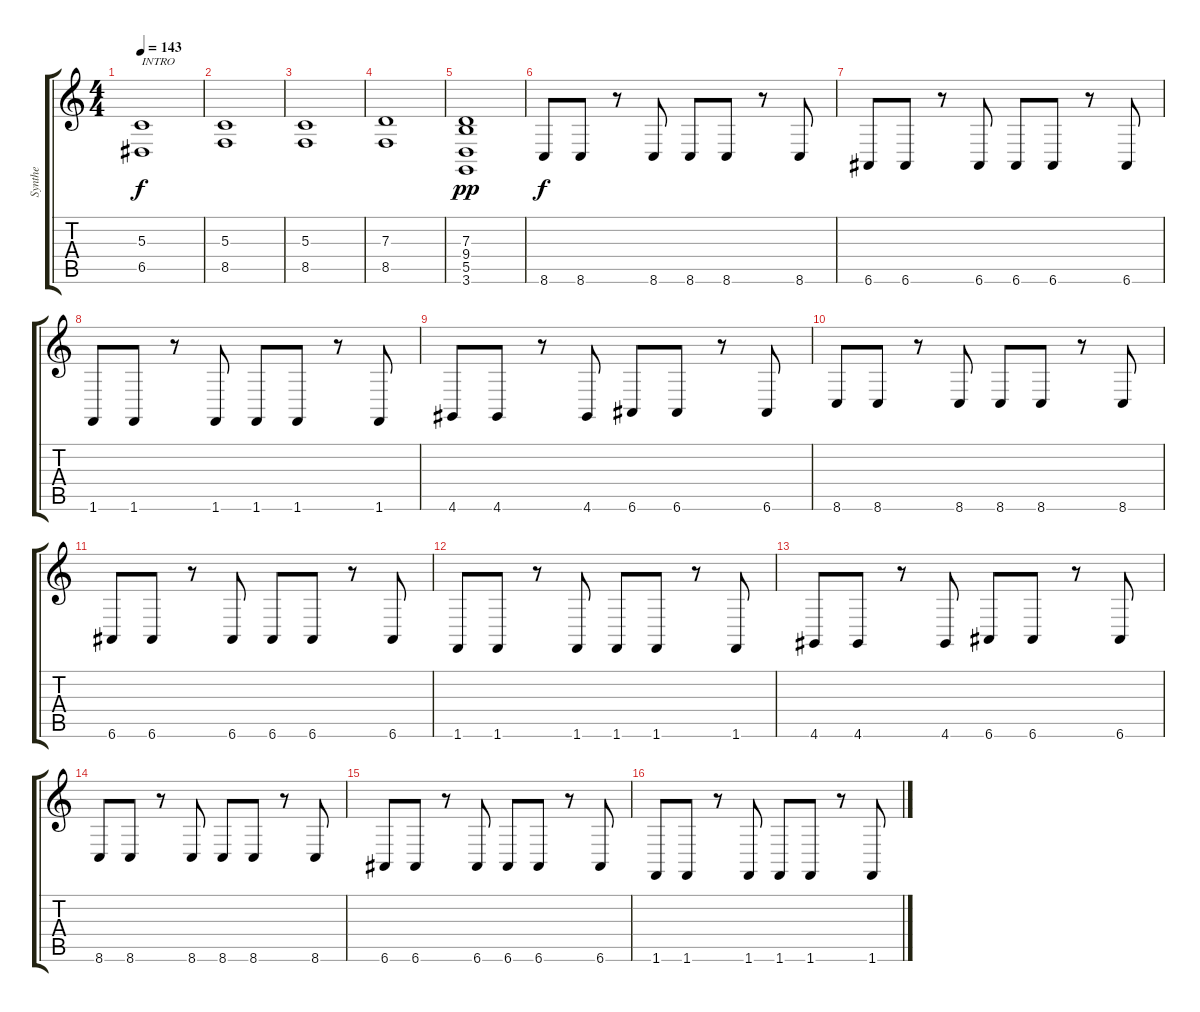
\track ("Synthe" "Synthe") {instrument synthbrass2}
\staff {score tabs}
\tuning (E4 B3 G3 D3 A2 E2) {hide}
\ts (4 4)
\tempo 143
\clef g2
\ks c
(5.3 6.5).1{txt "INTRO" dy f instrument synthbrass2} |
(5.3 8.5).1 |
(5.3 8.5).1 |
(7.3 8.5).1 |
(7.3 9.4 5.5 3.6).1{dy pp} |
8.6.8{dy f} 8.6.8 r.8 8.6.8 8.6.8 8.6.8 r.8 8.6.8 |
6.6.8 6.6.8 r.8 6.6.8 6.6.8 6.6.8 r.8 6.6.8 |
1.6.8 1.6.8 r.8 1.6.8 1.6.8 1.6.8 r.8 1.6.8 |
4.6.8 4.6.8 r.8 4.6.8 6.6.8 6.6.8 r.8 6.6.8 |
8.6.8 8.6.8 r.8 8.6.8 8.6.8 8.6.8 r.8 8.6.8 |
6.6.8 6.6.8 r.8 6.6.8 6.6.8 6.6.8 r.8 6.6.8 |
1.6.8 1.6.8 r.8 1.6.8 1.6.8 1.6.8 r.8 1.6.8 |
4.6.8 4.6.8 r.8 4.6.8 6.6.8 6.6.8 r.8 6.6.8 |
8.6.8 8.6.8 r.8 8.6.8 8.6.8 8.6.8 r.8 8.6.8 |
6.6.8 6.6.8 r.8 6.6.8 6.6.8 6.6.8 r.8 6.6.8 |
1.6.8 1.6.8 r.8 1.6.8 1.6.8 1.6.8 r.8 1.6.8
